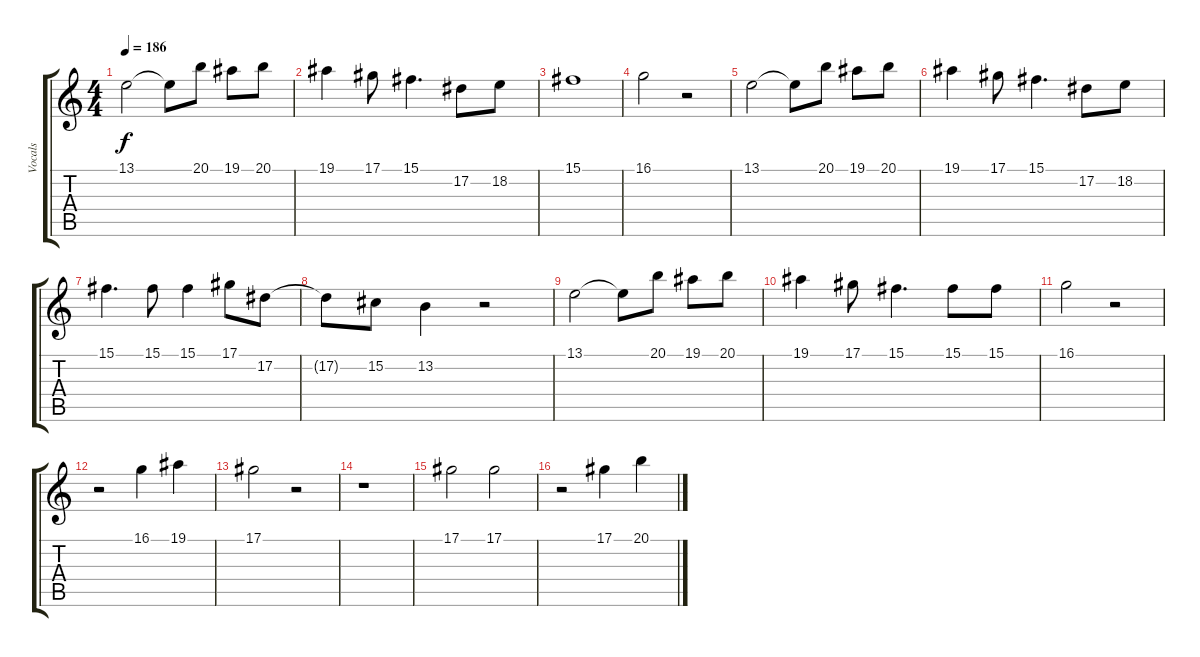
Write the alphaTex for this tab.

\track ("Vocals" "Vocals") {instrument trumpet}
\staff {score tabs}
\tuning (Eb4 Bb3 Gb3 Db3 Ab2 Eb2) {hide}
\ts (4 4)
\tempo 186
\clef g2
\ks c
13.1.2{dy f} 13.1{t}.8 20.1.8 19.1.8 20.1.8 |
19.1.4 17.1.8 15.1.4{d} 17.2.8 18.2.8 |
15.1.1 |
16.1.2 r.2 |
13.1.2 13.1{t}.8 20.1.8 19.1.8 20.1.8 |
19.1.4 17.1.8 15.1.4{d} 17.2.8 18.2.8 |
15.1.4{d} 15.1.8 15.1.4 17.1.8 17.2.8 |
17.2{t}.8 15.2.8 13.2.4 r.2 |
13.1.2 13.1{t}.8 20.1.8 19.1.8 20.1.8 |
19.1.4 17.1.8 15.1.4{d} 15.1.8 15.1.8 |
16.1.2 r.2 |
r.2 16.1.4 19.1.4 |
17.1.2 r.2 |
r.1 |
17.1.2 17.1.2 |
r.2 17.1.4 20.1.4
